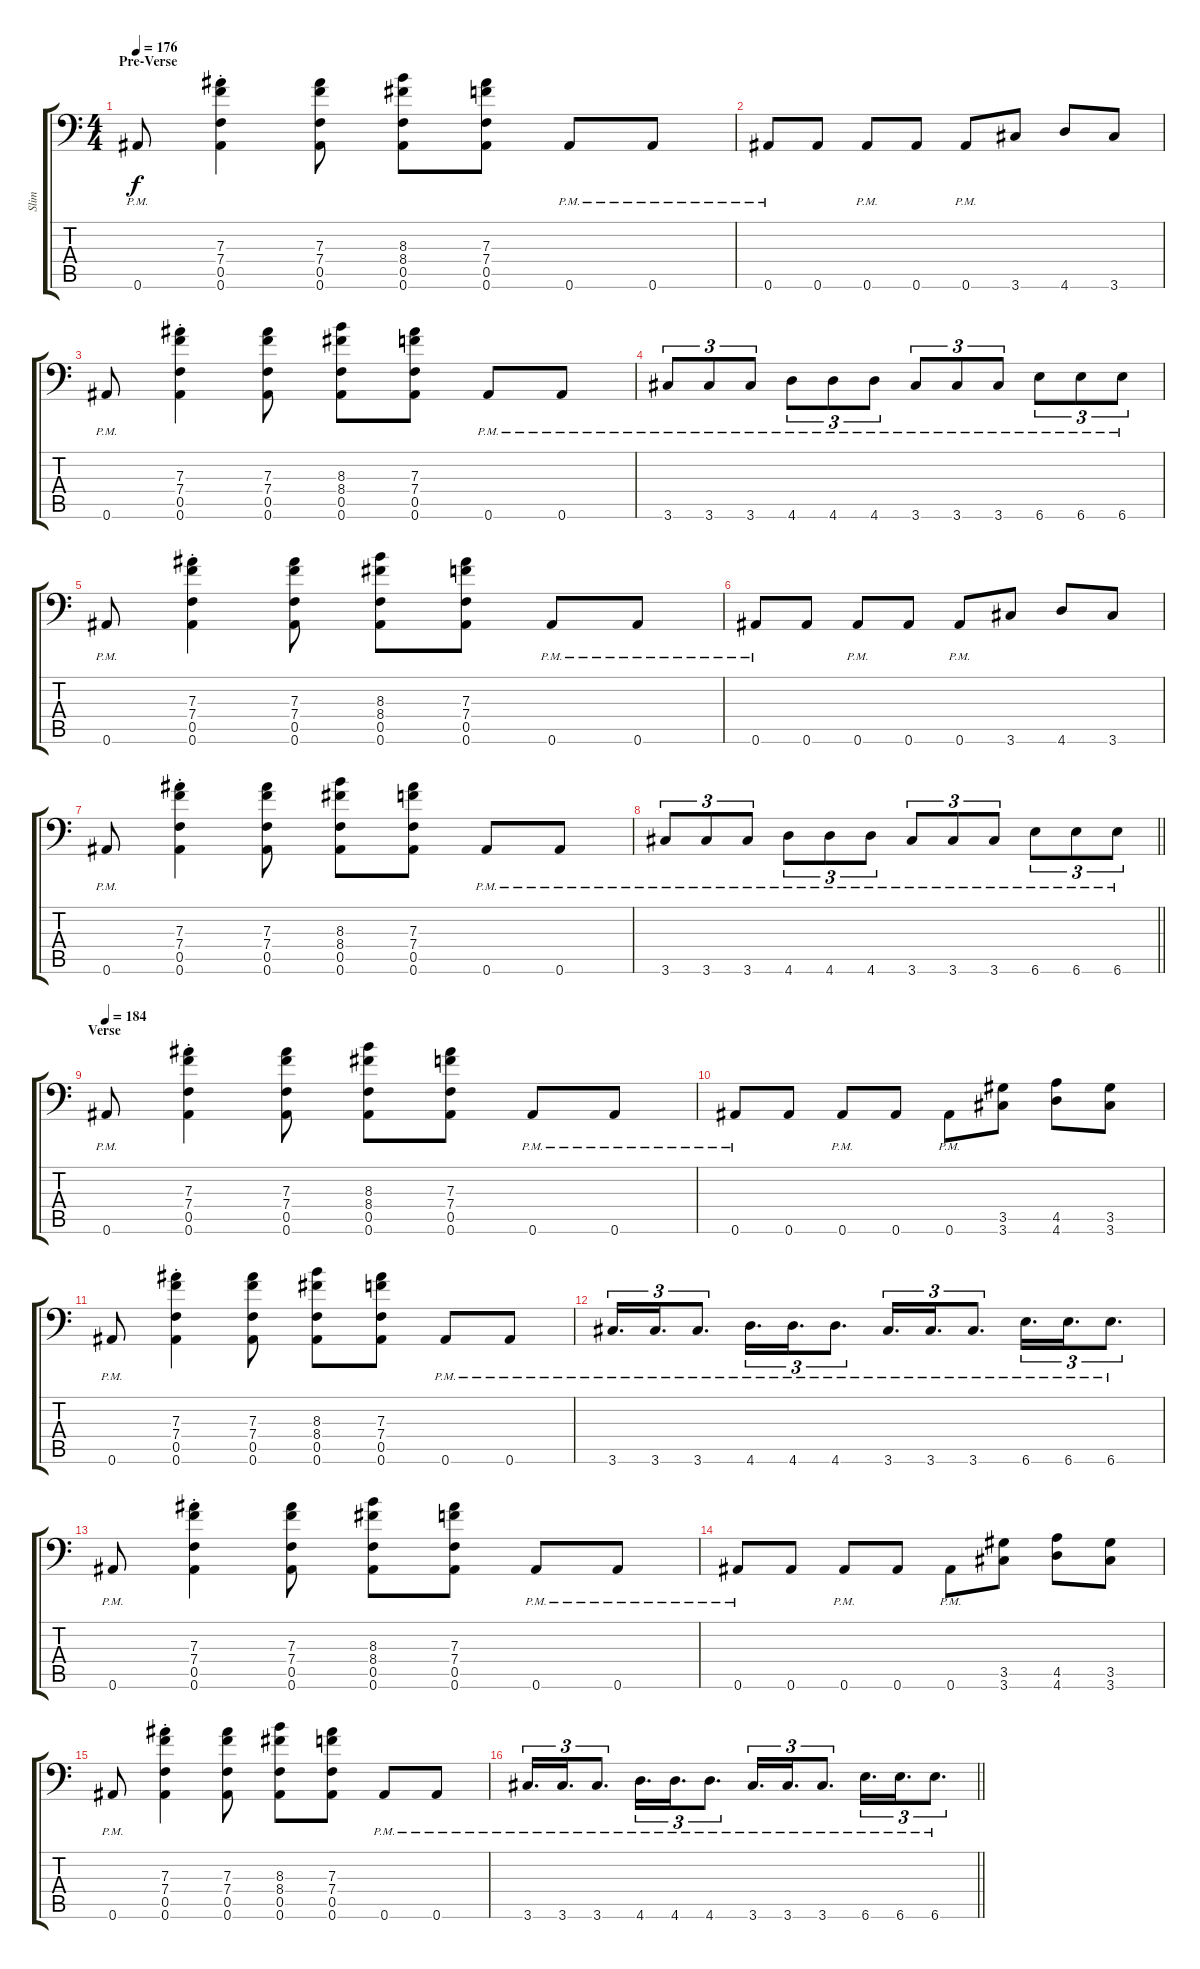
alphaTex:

\track ("Slim" "Slim") {instrument distortionguitar}
\staff {score tabs}
\tuning (C4 G3 Eb3 Bb2 F2 Bb1) {hide}
\ts (4 4)
\section ("" "Pre-Verse")
\tempo 176
\clef f4
\ks c
0.6{pm}.8{dy f} (7.3{st} 7.4{st} 0.5{st} 0.6{st}).4 (7.3 7.4 0.5 0.6).8 (8.3 8.4 0.5 0.6).8 (7.3 7.4 0.5 0.6).8 0.6{pm}.8 0.6{pm}.8 |
0.6{pm}.8 0.6.8 0.6{pm}.8 0.6.8 0.6{pm}.8 3.6.8 4.6.8 3.6.8 |
0.6{pm}.8 (7.3{st} 7.4{st} 0.5{st} 0.6{st}).4 (7.3 7.4 0.5 0.6).8 (8.3 8.4 0.5 0.6).8 (7.3 7.4 0.5 0.6).8 0.6{pm}.8 0.6{pm}.8 |
3.6{pm}.8{tu (3 2)} 3.6{pm}.8{tu (3 2)} 3.6{pm}.8{tu (3 2)} 4.6{pm}.8{tu (3 2)} 4.6{pm}.8{tu (3 2)} 4.6{pm}.8{tu (3 2)} 3.6{pm}.8{tu (3 2)} 3.6{pm}.8{tu (3 2)} 3.6{pm}.8{tu (3 2)} 6.6{pm}.8{tu (3 2)} 6.6{pm}.8{tu (3 2)} 6.6{pm}.8{tu (3 2)} |
0.6{pm}.8 (7.3{st} 7.4{st} 0.5{st} 0.6{st}).4 (7.3 7.4 0.5 0.6).8 (8.3 8.4 0.5 0.6).8 (7.3 7.4 0.5 0.6).8 0.6{pm}.8 0.6{pm}.8 |
0.6{pm}.8 0.6.8 0.6{pm}.8 0.6.8 0.6{pm}.8 3.6.8 4.6.8 3.6.8 |
0.6{pm}.8 (7.3{st} 7.4{st} 0.5{st} 0.6{st}).4 (7.3 7.4 0.5 0.6).8 (8.3 8.4 0.5 0.6).8 (7.3 7.4 0.5 0.6).8 0.6{pm}.8 0.6{pm}.8 |
\barLineRight lightlight
3.6{pm}.8{tu (3 2)} 3.6{pm}.8{tu (3 2)} 3.6{pm}.8{tu (3 2)} 4.6{pm}.8{tu (3 2)} 4.6{pm}.8{tu (3 2)} 4.6{pm}.8{tu (3 2)} 3.6{pm}.8{tu (3 2)} 3.6{pm}.8{tu (3 2)} 3.6{pm}.8{tu (3 2)} 6.6{pm}.8{tu (3 2)} 6.6{pm}.8{tu (3 2)} 6.6{pm}.8{tu (3 2)} |
\section ("" "Verse")
\tempo 184
0.6{pm}.8 (7.3{st} 7.4{st} 0.5{st} 0.6{st}).4 (7.3 7.4 0.5 0.6).8 (8.3 8.4 0.5 0.6).8 (7.3 7.4 0.5 0.6).8 0.6{pm}.8 0.6{pm}.8 |
0.6{pm}.8 0.6.8 0.6{pm}.8 0.6.8 0.6{pm}.8 (3.5 3.6).8 (4.5 4.6).8 (3.5 3.6).8 |
0.6{pm}.8 (7.3{st} 7.4{st} 0.5{st} 0.6{st}).4 (7.3 7.4 0.5 0.6).8 (8.3 8.4 0.5 0.6).8 (7.3 7.4 0.5 0.6).8 0.6{pm}.8 0.6{pm}.8 |
3.6{pm}.16{d tu (3 2)} 3.6{pm}.16{d tu (3 2)} 3.6{pm}.8{d tu (3 2)} 4.6{pm}.16{d tu (3 2)} 4.6{pm}.16{d tu (3 2)} 4.6{pm}.8{d tu (3 2)} 3.6{pm}.16{d tu (3 2)} 3.6{pm}.16{d tu (3 2)} 3.6{pm}.8{d tu (3 2)} 6.6{pm}.16{d tu (3 2)} 6.6{pm}.16{d tu (3 2)} 6.6{pm}.8{d tu (3 2)} |
0.6{pm}.8 (7.3{st} 7.4{st} 0.5{st} 0.6{st}).4 (7.3 7.4 0.5 0.6).8 (8.3 8.4 0.5 0.6).8 (7.3 7.4 0.5 0.6).8 0.6{pm}.8 0.6{pm}.8 |
0.6{pm}.8 0.6.8 0.6{pm}.8 0.6.8 0.6{pm}.8 (3.5 3.6).8 (4.5 4.6).8 (3.5 3.6).8 |
0.6{pm}.8 (7.3{st} 7.4{st} 0.5{st} 0.6{st}).4 (7.3 7.4 0.5 0.6).8 (8.3 8.4 0.5 0.6).8 (7.3 7.4 0.5 0.6).8 0.6{pm}.8 0.6{pm}.8 |
\barLineRight lightlight
3.6{pm}.16{d tu (3 2)} 3.6{pm}.16{d tu (3 2)} 3.6{pm}.8{d tu (3 2)} 4.6{pm}.16{d tu (3 2)} 4.6{pm}.16{d tu (3 2)} 4.6{pm}.8{d tu (3 2)} 3.6{pm}.16{d tu (3 2)} 3.6{pm}.16{d tu (3 2)} 3.6{pm}.8{d tu (3 2)} 6.6{pm}.16{d tu (3 2)} 6.6{pm}.16{d tu (3 2)} 6.6{pm}.8{d tu (3 2)}
